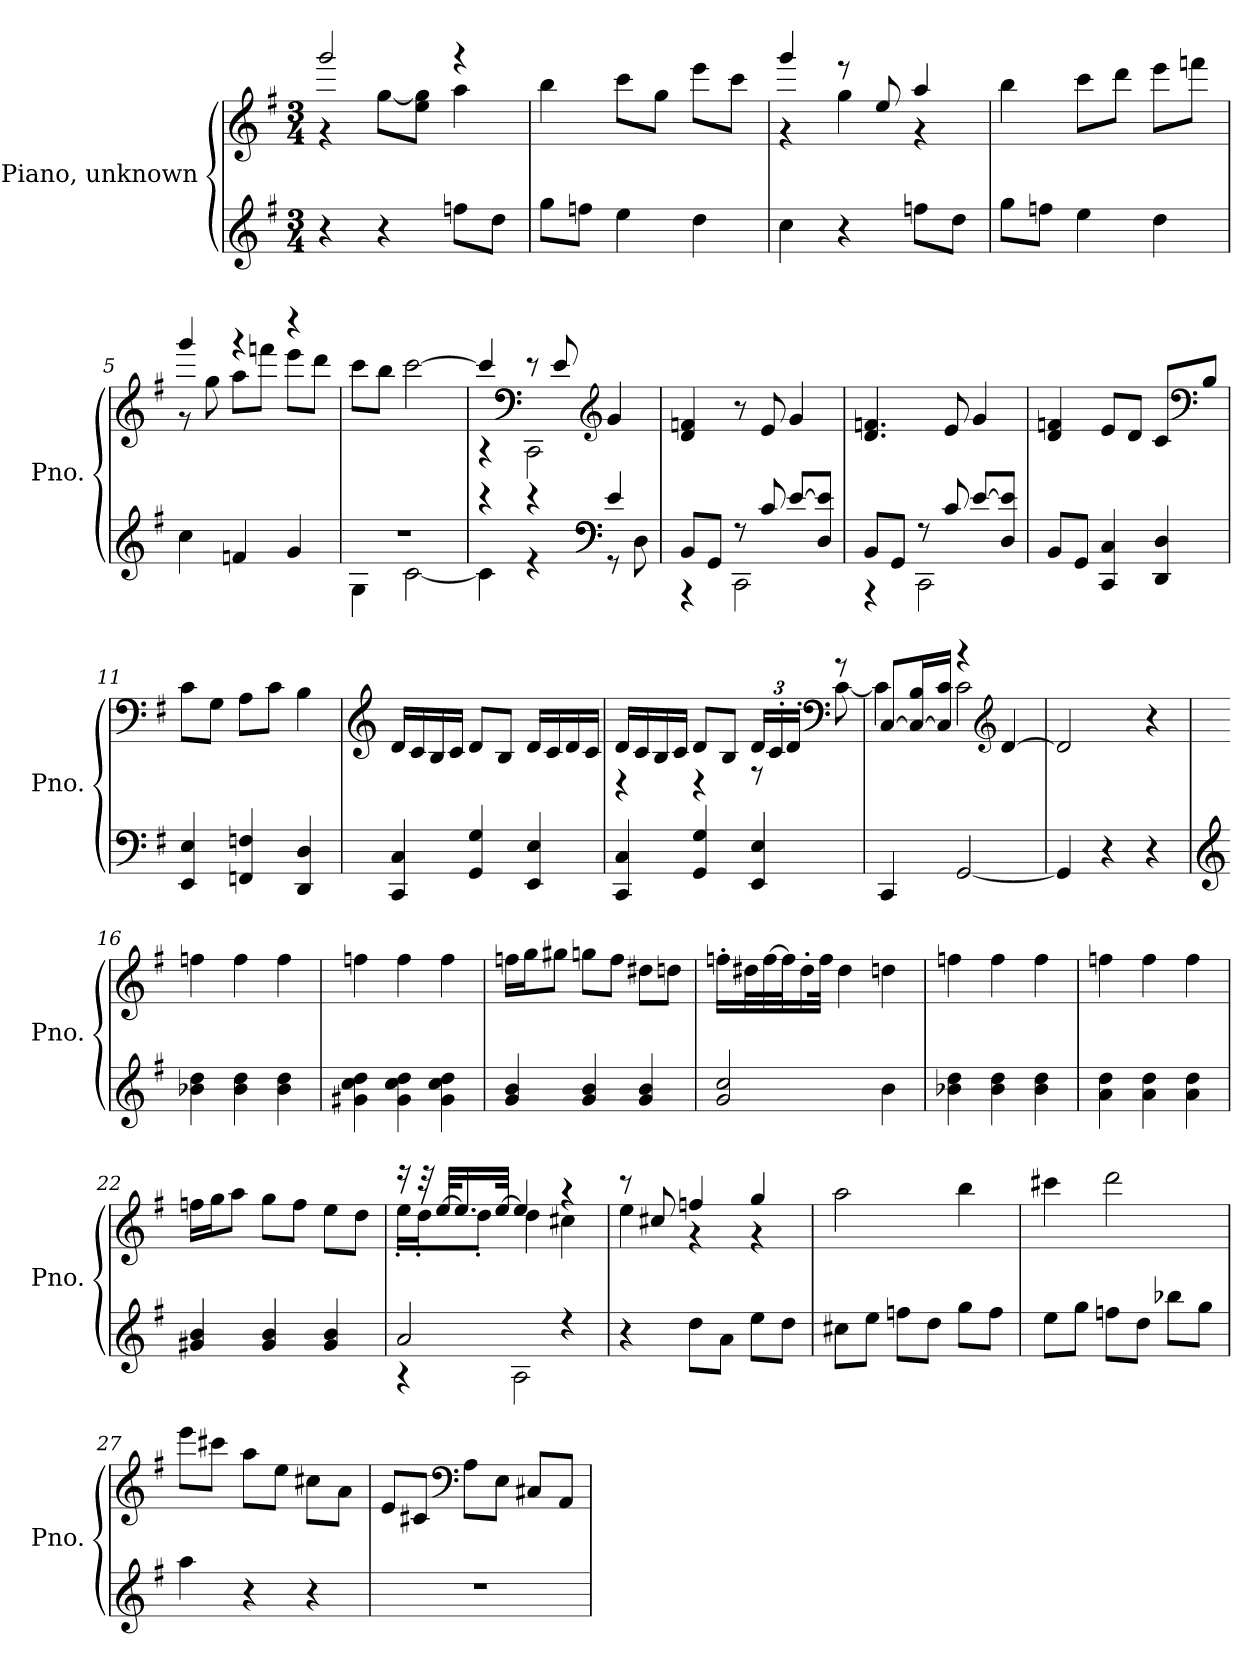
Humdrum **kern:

**kern	**kern
*part1	*part1
*staff2	*staff1
*I"Piano, unknown	*
*I'Pno.	*
*clefG2	*clefG2
*k[f#]	*k[f#]
*M3/4	*M3/4
*MM156	*MM156
=1	=1
*	*^
4r	2ggg/	4r
4r	.	[8gg\L
.	.	8ee\ 8gg\]J
8ffn\L	4r	4aa\
8dd\J	.	.
*	*v	*v
=2	=2
8gg\L	4bb\
8ffn\J	.
4ee\	8ccc\L
.	8gg\J
4dd\	8eee\L
.	8ccc\J
=3	=3
*	*^
4cc\	4ggg/	4r
4r	8r	4gg\
.	8ee/	.
8ffn\L	4aa/	4r
8dd\J	.	.
*	*v	*v
=4	=4
8gg\L	4bb\
8ffn\J	.
4ee\	8ccc\L
.	8ddd\J
4dd\	8eee\L
.	8fffn\J
=5	=5
*	*^
4cc\	4ggg/	8r
.	.	8gg\
4fn/	4r	8aa\L
.	.	8fffn\J
4g/	4r	8eee\L
.	.	8ddd\J
*	*v	*v
=6	=6
*^	*
2.r	4G\	8ccc\L
.	.	8bb\J
.	[2c\	[2ccc\
!!LO:LB:g=z
=7	=7	=7
*	*	*^
4r	4c\]	4ccc/]	4r
*	*	*clefF4	*
4r	4r	8r	2CC\
.	.	8e/	.
*clefF4	*	*clefG2	*
4e/	8r	4g/	.
.	8D\	.	.
*	*	*v	*v
=8	=8	=8
8BB/L	4r	4d/ 4fn/
8GG/J	.	.
8r	2CC\	8r
8c/	.	8e/
[8e/L	.	4g/
8D/ 8e/]J	.	.
=9	=9	=9
8BB/L	4r	4.d/ 4.fn/
8GG/J	.	.
8r	2CC\	.
8c/	.	8e/
[8e/L	.	4g/
8D/ 8e/]J	.	.
*v	*v	*
=10	=10
8BB/L	4d/ 4fn/
8GG/J	.
4CC/ 4C/	8e/L
.	8d/J
4DD/ 4D/	8c/L
*	*clefF4
.	8B/J
=11	=11
4EE/ 4E/	8c\L
.	8G\J
4FFn/ 4Fn/	8A\L
.	8c\J
4DD/ 4D/	4B\
!!LO:LB:g=z
=12	=12
*	*clefG2
4CC/ 4C/	16d/LL
.	16c/
.	16B/
.	16c/JJ
4GG/ 4G/	8d/L
.	8B/J
4EE/ 4E/	16d/LL
.	16c/
.	16d/
.	16c/JJ
=13	=13
*	*^
4CC/ 4C/	16d/LL	4r
.	16c/	.
.	16B/	.
.	16c/JJ	.
4GG/ 4G/	8d/L	4r
.	8B/J	.
*	*Xbrackettup	*
4EE/ 4E/	24d/LL	8r
.	24c'/	.
.	24d'/JJ	.
*	*clefF4	*
.	8r	[8c\
=14	=14	=14
4CC/	[8C/L	4c\]
.	16C/_ 16B/L	.
.	16C/] 16c/JJ	.
[2GG/	4r	2c\
*	*clefG2	*
.	[4d/	.
*	*v	*v
=15	=15
4GG/]	2d/]
4r	.
4r	4r
=16	=16
*clefG2	*
4b-X\ 4dd\	4ffn\
4b-\ 4dd\	4ff\
4b-\ 4dd\	4ff\
!!LO:LB:g=z
=17	=17
4g#X\ 4cc\ 4dd\	4ffn\
4g#\ 4cc\ 4dd\	4ff\
4g#\ 4cc\ 4dd\	4ff\
=18	=18
4g/ 4b/	16ffn\LL
.	16gg\J
.	8gg#X\J
4g/ 4b/	8ggn\L
.	8ff\J
4g/ 4b/	8dd#X\L
.	8ddn\J
=19	=19
2g/ 2cc/	16ffn'\LL
.	32dd#X\L
.	[32ff\
.	32ff\J]
.	16dd#'\
.	32ff\JJk
.	4dd#\
4b\	4ddn\
=20	=20
4b-X\ 4dd\	4ffn\
4b-\ 4dd\	4ff\
4b-\ 4dd\	4ff\
=21	=21
4a\ 4dd\	4ffn\
4a\ 4dd\	4ff\
4a\ 4dd\	4ff\
=22	=22
4g#X/ 4b/	16ffn\LL
.	16gg\J
.	8aa\J
4g#/ 4b/	8gg\L
.	8ff\J
4g#/ 4b/	8ee\L
.	8dd\J
!!LO:LB:g=z
=23	=23
*^	*^
2a/	4r	16r	16ee'\LL
.	.	32r	16dd'\J
.	.	[32ee/KLL	.
.	.	16.ee/]	8dd'\J
.	.	[32ee/JJk	.
.	2A\	4ee/]	4dd\
4r	.	4r	4cc#X\
*v	*v	*	*
=24	=24	=24
4r	8r	4ee\
.	8cc#X/	.
8dd\L	4ffn/	4r
8a\J	.	.
8ee\L	4gg/	4r
8dd\J	.	.
*	*v	*v
=25	=25
8cc#X\L	2aa\
8ee\J	.
8ffn\L	.
8dd\J	.
8gg\L	4bb\
8ff\J	.
=26	=26
8ee\L	4ccc#X\
8gg\J	.
8ffn\L	2ddd\
8dd\J	.
8bb-X\L	.
8gg\J	.
=27	=27
4aa\	8eee\L
.	8ccc#X\J
4r	8aa\L
.	8ee\J
4r	8cc#X\L
.	8a\J
!!LO:LB:g=z
=28	=28
2.r	8e/L
.	8c#X/J
*	*clefF4
.	8A\L
.	8E\J
.	8C#X/L
.	8AA/J
=	=
*-	*-
